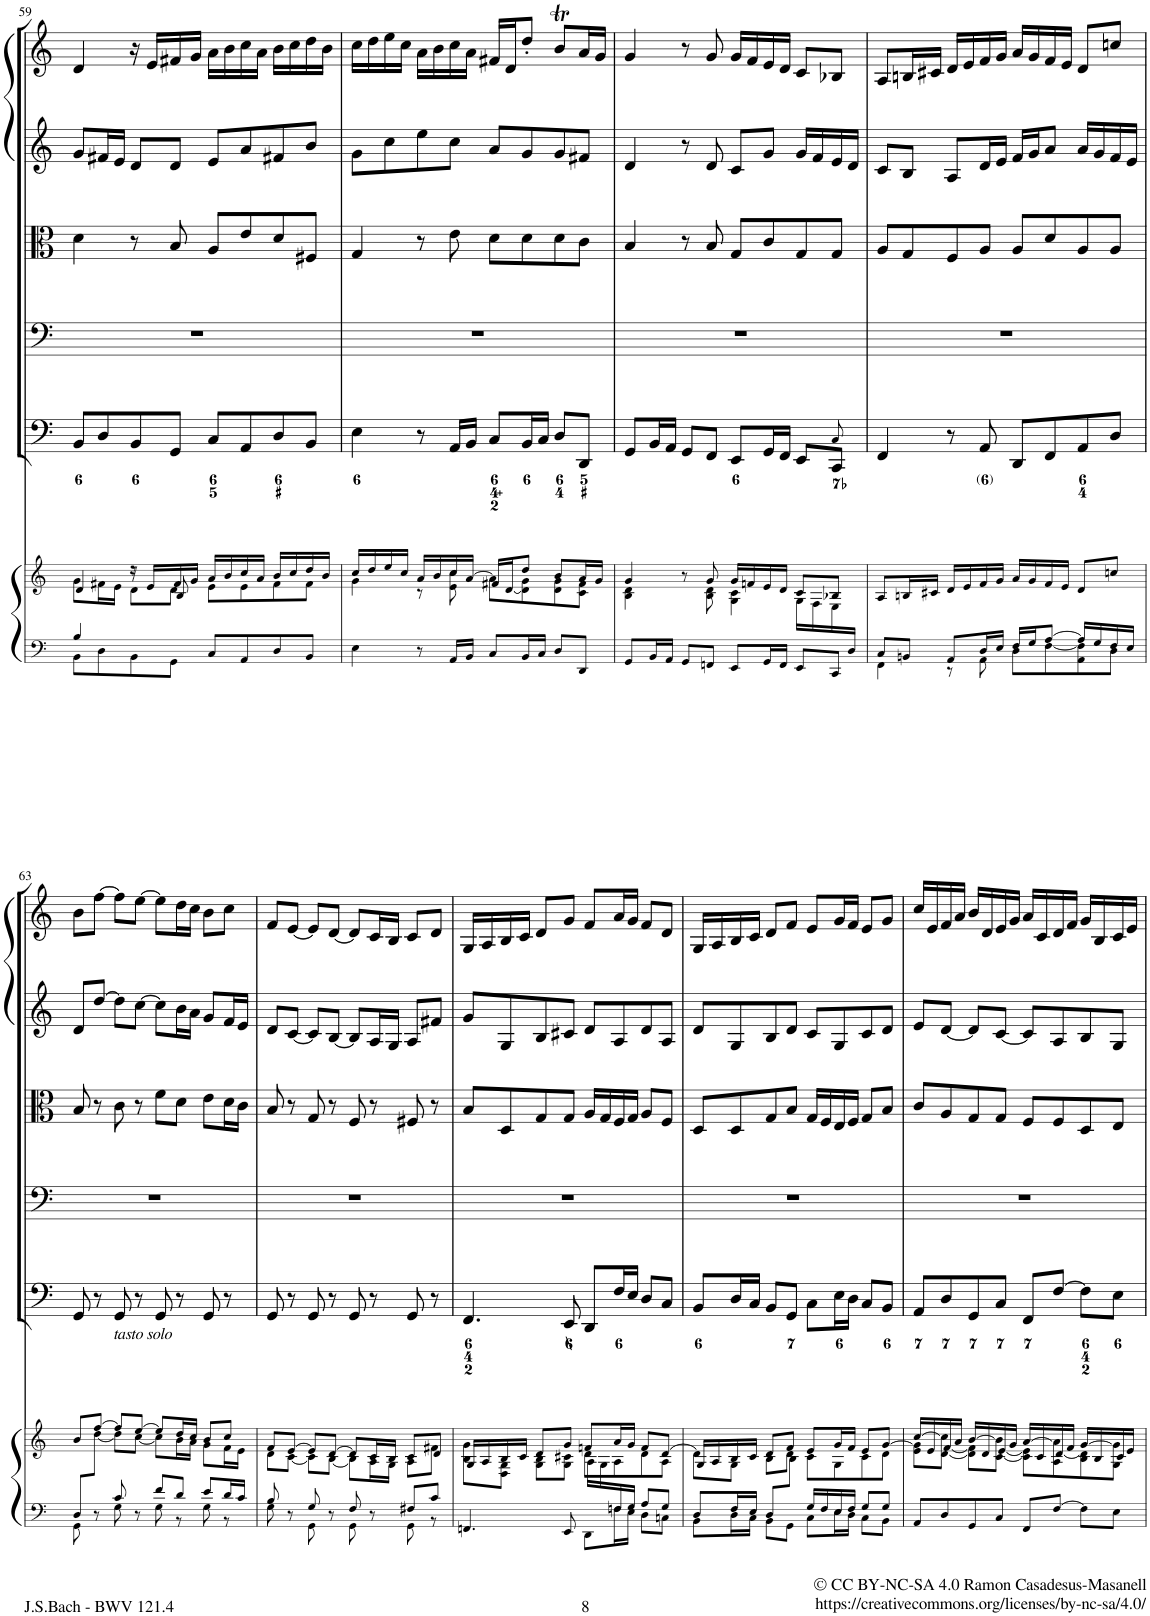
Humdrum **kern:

**kern	**kern	**kern	**kern	**kern	**kern	**kern
*part6	*part6	*part5	*part4	*part3	*part2	*part1
*staff7	*staff6	*staff5	*staff4	*staff3	*staff2	*staff1
*I"Piano reduction	*	*I"Continuo	*I"Basso	*I"Viola	*I"Violino II	*I"Violino I
*I'Pno	*	*	*	*I'Vla	*I'Vln	*I'Vln
!!LO:PB:g=z
*clefF4	*clefG2	*clefF4	*clefF4	*clefC3	*clefG2	*clefG2
*k[]	*k[]	*k[]	*k[]	*k[]	*k[]	*k[]
*M4/4	*M4/4	*M4/4	*M4/4	*M4/4	*M4/4	*M4/4
*met(c)	*met(c)	*met(c)	*met(c)	*met(c)	*met(c)	*met(c)
=59	=59	=59	=59	=59	=59	=59
*^	*^	*	*	*	*	*
*	*	*	*^	*	*	*	*	*
4B/	8BB\L	4d/	8g\L	4.ryy	8BB/L	1r	4d\	8g/L	4d/
.	8D\	.	16f#X\L	.	8D/	.	.	16f#X/L	.
.	.	.	16e\JJ	.	.	.	.	16e/JJ	.
8r	8BB\	16r	8d\L	.	8BB/	.	8r	8d/L	16r
.	.	16e/LL	.	.	.	.	.	.	16e/LL
8ryy	8GG\J	16f#/	8d\J	8B/	8GG/J	.	8B/	8d/J	16f#X/
.	.	16g/JJ	.	.	.	.	.	.	16g/JJ
8C/L	2ryy	16a/LL	8e\L	2ryy	8C/L	.	8A/L	8e/L	16a\LL
.	.	16b/	.	.	.	.	.	.	16b\
8AA/	.	16cc/	8e\	.	8AA/	.	8e/	8a/	16cc\
.	.	16a/JJ	.	.	.	.	.	.	16a\JJ
8D/	.	16b/LL	8f#\	.	8D/	.	8d/	8f#X/	16b\LL
.	.	16cc/	.	.	.	.	.	.	16cc\
8BB/J	.	16dd/	8f#\J	.	8BB/J	.	8F#X/J	8b/J	16dd\
.	.	16b/JJ	.	.	.	.	.	.	16b\JJ
*v	*v	*	*	*	*	*	*	*	*
*	*	*v	*v	*	*	*	*	*
=60	=60	=60	=60	=60	=60	=60	=60
4E\	16cc/LL	4g\	4E\	1r	4G/	8g\L	16cc\LL
.	16dd/	.	.	.	.	.	16dd\
.	16ee/	.	.	.	.	8cc\	16ee\
.	16cc/JJ	.	.	.	.	.	16cc\JJ
8r	16a/LL	8r	8r	.	8r	8ee\	16a\LL
.	16b/	.	.	.	.	.	16b\
16AA/LL	16cc/	8e\ 8cc\	16AA/LL	.	8e\	8cc\J	16cc\
16BB/JJ	[16a/JJ	.	16BB/JJ	.	.	.	16a\JJ
8C/L	16f#X/LL	8a\L]	8C/L	.	8d\L	8a/L	16f#X/LL
.	[<16d/J	.	.	.	.	.	16d/J
16BB/L	8dd/J	8d\] 8g\	16BB/L	.	8d\	8g/	8dd'/J
16C/JJ	.	.	16C/JJ	.	.	.	.
8D/L	8b/L	8d\ 8g\	8D/L	.	8d\	8g/	8bt/L
8DD/J	16a/L	8c\ 8f#\J	8DD/J	.	8c\J	8f#X/J	16a/L
.	16g/JJ	.	.	.	.	.	16g/JJ
=61	=61	=61	=61	=61	=61	=61	=61
*^	*	*	*^	*	*	*	*
2...ryy	8GG/L	4g/	4B\ 4d\	8GG/L	2..ryy	1r	4B/	4d/	4g/
.	16BB/L	.	.	16BB/L	.	.	.	.	.
.	16AA/JJ	.	.	16AA/JJ	.	.	.	.	.
.	8GG/L	8r	8ryy	8GG/L	.	.	8r	8r	8r
.	8FFn/J	8g/	8B\ 8d\	8FF/J	.	.	8B/	8d/	8g/
.	8EE/L	16g/LL	4G\ 4c\	8EE/L	.	.	8G/L	8c/L	16g/LL
.	.	16fn/	.	.	.	.	.	.	16f/
.	16GG/L	16e/	.	16GG/L	.	.	8c/	8g/J	16e/
.	16FF/JJ	16d/JJ	.	16FF/JJ	.	.	.	.	16d/JJ
.	8EE/L	8c/L	16G\LL	8EE/L	.	.	8G/	16g/LL	8c/L
.	.	.	16F\	.	.	.	.	16f/	.
.	8CC/J	8B-X/J	16E\	8CC/J	8C!/	.	8G/J	16e/	8B-X/J
16D/JJ	.	.	16ryy	.	.	.	.	16d/JJ	.
*	*	*v	*v	*	*	*	*	*	*
*	*	*	*v	*v	*	*	*	*
=62	=62	=62	=62	=62	=62	=62	=62
8C/L	4FF\	8A/L	4FF/	1r	8A/L	8c/L	8A/L
8BBn/J	.	16Bn/L	.	.	8G/	8B/J	16Bn/L
.	.	16c#X/JJ	.	.	.	.	16c#X/JJ
8AA/L	8r	16d/LL	8r	.	8F/	8A/L	16d/LL
.	.	16e/	.	.	.	.	16e/
16D/L	8AA\	16f/	8AA/	.	8A/J	16d/L	16f/
16E/JJ	.	16g/JJ	.	.	.	16e/JJ	16g/JJ
16F/LL	8D\L	16a/LL	8DD/L	.	8A/L	16f/LL	16a/LL
16G/J	.	16g/	.	.	.	16g/J	16g/
[8A/J	[8F\	16f/	8FF/	.	8d/	8a/J	16f/
.	.	16e/JJ	.	.	.	.	16e/JJ
16A/LL]	8AA\ 8F\]	8d/L	8AA/	.	8A/	16a/LL	8d/L
16G/	.	.	.	.	.	16g/	.
16F/	8D\J	8ccn/J	8D/J	.	8A/J	16f/	8ccn/J
16E/JJ	.	.	.	.	.	16e/JJ	.
!!LO:LB:g=z
=63	=63	=63	=63	=63	=63	=63	=63
*	*^	*^	*	*	*	*	*
8D/L	8ryy	8GG\	8b/L	8ryy	8GG/	1r	8B/	8d/L	8b\L
2..ryy	8r	8ryy	[8ff/J	[8dd\J	8r	.	8r	[8dd/J	[8ff\J
!	!	!	!	!	!LO:TX:b:i:t=tasto solo	!	!	!	!
.	8c/	8G\	8ff/L]	8dd\L]	8GG/	.	8c\	8dd\L]	8ff\L]
.	8r	8ryy	[8ee/J	[8cc\J	8r	.	8r	[8cc\J	[8ee\J
.	8f/L	8G\	8ee/L]	8cc\L]	8GG/	.	8f\L	8cc\L]	8ee\L]
.	8d/J	8r	16dd/L	16b\L	8r	.	8d\J	16b\L	16dd\L
.	.	.	16cc/JJ	16a\JJ	.	.	.	16a\JJ	16cc\JJ
.	8e/L	8G\	8b/L	8g\L	8GG/	.	8e\L	8g/L	8b\L
.	16d/L	8r	8cc/J	16f\L	8r	.	16d\L	16f/L	8cc\J
.	16c/JJ	.	.	16e\JJ	.	.	16c\JJ	16e/JJ	.
*	*v	*v	*	*	*	*	*	*	*
=64	=64	=64	=64	=64	=64	=64	=64	=64
8B/	8G\	8f/L	8d\L	8GG/	1r	8B/	8d/L	8f/L
8r	8ryy	[8e/J	[8c\J	8r	.	8r	[8c/J	[8e/J
8G/	8GG\	8e/L]	8c\L]	8GG/	.	8G/	8c/L]	8e/L]
8r	8ryy	[8d/J	[8B\J	8r	.	8r	[8B/J	[8d/J
8F/	8GG\	8d/L]	8B\L]	8GG/	.	8F/	8B/L]	8d/L]
8r	8ryy	16c/L	16A\L	8r	.	8r	16A/L	16c/L
.	.	16B/JJ	16G\JJ	.	.	.	16G/JJ	16B/JJ
8F#X/L	8GG\	8c/L	8A\L	8GG/	.	8F#X/	8A/L	8c/L
8c/J	8r	8d/J	8f#X\J	8r	.	8r	8f#X/J	8d/J
=65	=65	=65	=65	=65	=65	=65	=65	=65
*	*	*	*^	*	*	*	*	*
4.FFn/	2ryy	16G/LL	8B\ 8g\L	2ryy	4.FF/	1r	8B/L	8g/L	16G/LL
.	.	16A/	.	.	.	.	.	.	16A/
.	.	16B/	8D\ 8G\J	.	.	.	8D/	8G/	16B/
.	.	16c/JJ	.	.	.	.	.	.	16c/JJ
.	.	8d/L	8G\ 8B\L	.	.	.	8G/	8B/	8d/L
8EE/	.	8g/J	8G\ 8c#X\J	.	8EE/	.	8G/J	8c#X/J	8g/J
8ryy	8DD\L	8fn/L	8d\L	16A\LL	8DD/L	.	16A/LL	8d/L	8f/L
.	.	.	.	16G\	.	.	16G/	.	.
16Fn/	16F\L	16a/L	8A\	4.ryy	16F/L	.	16F/	8A/	16a/L
16G/JJ	16E\JJ	16g/JJ	.	.	16E/JJ	.	16G/JJ	.	16g/JJ
8A/L	8D\L	8f/L	8d\	.	8D/L	.	8A/L	8d/	8f/L
8G/J	8Cn\J	[8d/J	8A\J	.	8C/J	.	8F/J	8A/J	8d/J
=66	=66	=66	=66	=66	=66	=66	=66	=66	=66
8D/L	8BB\L	16G/LL	8d\L]	4.ryy	8BB/L	1r	8D/L	8d/L	16G/LL
.	.	16A/	.	.	.	.	.	.	16A/
16F/L	16D\L	16B/	8G\J	.	16D/L	.	8D/	8G/	16B/
16E/JJ	16C\JJ	16c/JJ	.	.	16C/JJ	.	.	.	16c/JJ
8D/L	8BB\L	8d/L	8B\L	.	8BB/L	.	8G/	8B/	8d/L
8ryy	8GG\J	8f/J	8d\J	8B\J	8GG/J	.	8B/J	8d/J	8f/J
16G/LL	8C\L	8e/L	8c\L	2ryy	8C\L	.	16G/LL	8c/L	8e/L
16F/	.	.	.	.	.	.	16F/	.	.
16E/	16E\L	16g/L	8G\	.	16E\L	.	16E/	8G/	16g/L
16F/JJ	16D\JJ	16f/JJ	.	.	16D\JJ	.	16F/JJ	.	16f/JJ
8G/L	8C\L	8e/L	8c\	.	8C/L	.	8G/L	8c/	8e/L
8G/J	8BB\J	[8g/J	8d\J	.	8BB/J	.	8B/J	8d/J	8g/J
*v	*v	*	*	*	*	*	*	*	*
*	*	*v	*v	*	*	*	*	*
=67	=67	=67	=67	=67	=67	=67	=67
8AA/L	[16cc/LL	8e\ 8g\]L	8AA/L	1r	8c/L	8e/L	16cc/LL
.	16e/	.	.	.	.	.	16e/
8D/	[<16f/	[8d\ 8cc\]J	8D/	.	8A/	[8d/J	16f/
.	16a/JJ	.	.	.	.	.	16a/JJ
8GG/	[16b/LL	8d\] 8f\]L	8GG/	.	8G/	8d/L]	16b/LL
.	16d/	.	.	.	.	.	16d/
8C/J	[<16e/	[8c\ 8b\]J	8C/J	.	8G/J	[8c/J	16e/
.	16g/JJ	.	.	.	.	.	16g/JJ
8FF/L	[16a/LL	8c\] 8e\]L	8FF/L	.	8F/L	8c/L]	16a/LL
.	16c/	.	.	.	.	.	16c/
[8F/J	[<16d/	8A\ 8a\]	[8F/J	.	8F/	8A/	16d/
.	16f/JJ	.	.	.	.	.	16f/JJ
8F\L]	[16g/LL	8B\ 8d\]	8F\L]	.	8D/	8B/	16g/LL
.	16B/	.	.	.	.	.	16B/
8E\J	16c/	8G\ 8g\]J	8E\J	.	8E/J	8G/J	16c/
.	16e/JJ	.	.	.	.	.	16e/JJ
*	*v	*v	*	*	*	*	*
=	=	=	=	=	=	=
*-	*-	*-	*-	*-	*-	*-
